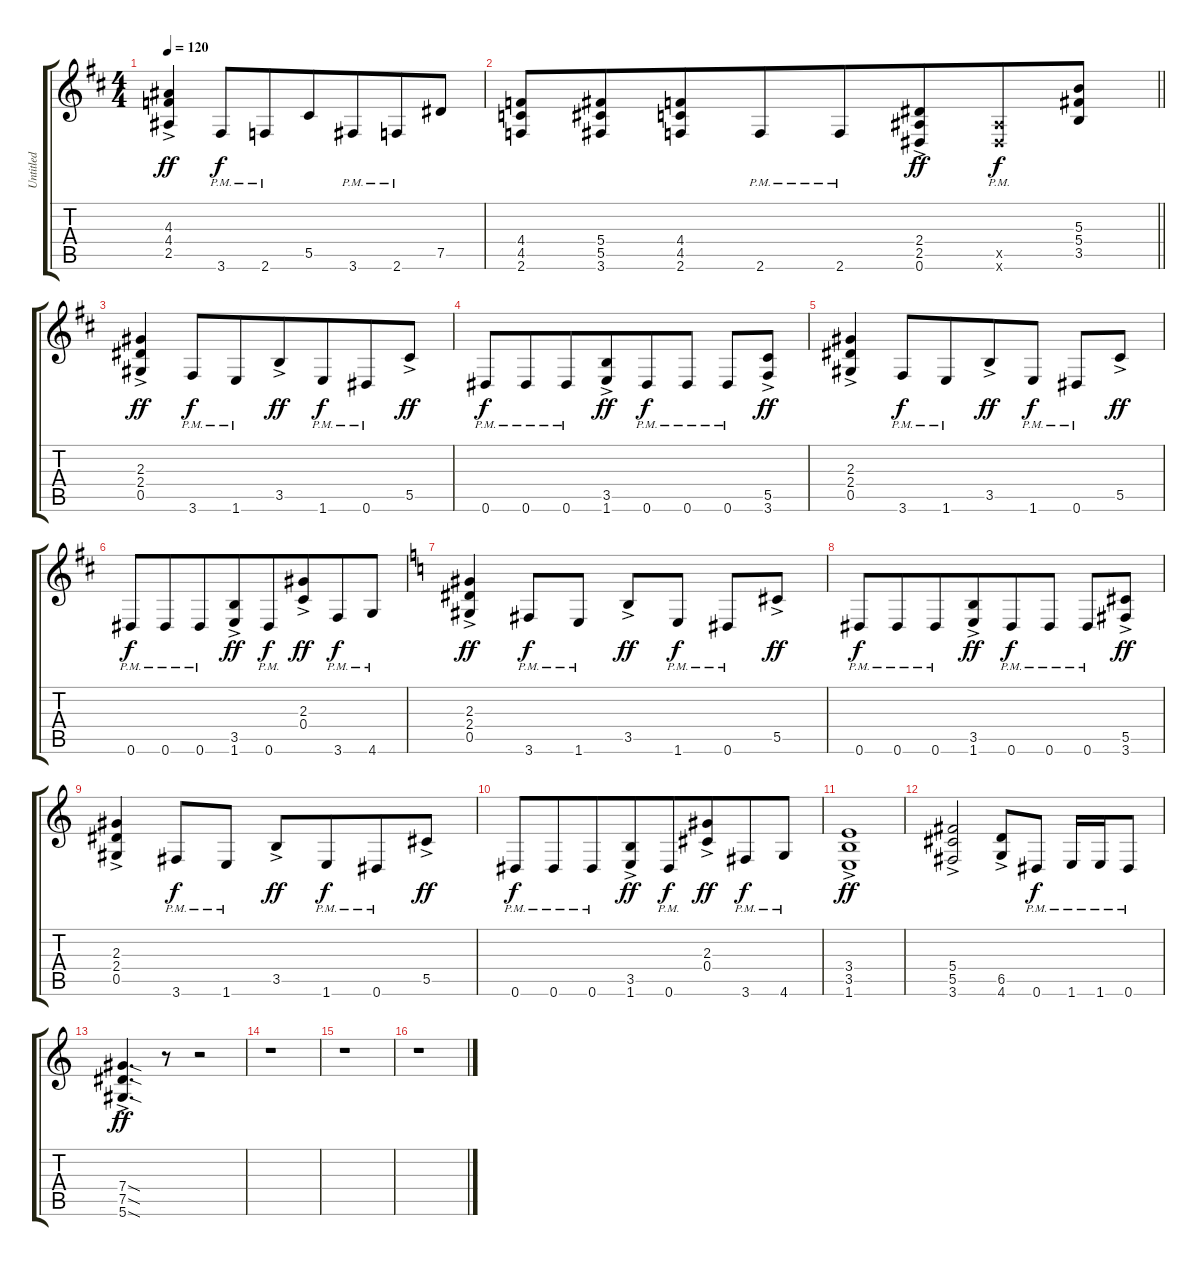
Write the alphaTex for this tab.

\track ("Untitled" "Untitled") {instrument overdrivenguitar}
\staff {score tabs}
\tuning (Eb4 Bb3 Gb3 Db3 Ab2 Eb2) {hide}
\ts (4 4)
\tempo 120
\clef g2
\ks d
(4.3{ac} 4.4{ac} 2.5{ac}).4{dy ff beam merge} 3.6{pm}.8{dy f} 2.6{pm}.8{beam merge} 5.5.8{beam merge} 3.6{pm}.8{beam merge} 2.6{pm}.8{beam merge} 7.5.8 |
\barLineRight lightlight
(4.4 4.5 2.6).8{beam merge} (5.4 5.5 3.6).8{beam merge} (4.4 4.5 2.6).8{beam merge} 2.6{pm}.8{beam merge} 2.6{pm}.8{beam merge} (2.4{ac} 2.5{ac} 0.6{ac}).8{dy ff beam merge} (2.5{pm x} 0.6{pm x}).8{dy f beam merge} (5.3 5.4 3.5).8 |
(2.3{ac} 2.4{ac} 0.5{ac}).4{dy ff beam merge} 3.6{pm}.8{dy f beam merge} 1.6{pm}.8{beam merge} 3.5{ac}.8{dy ff beam merge} 1.6{pm}.8{dy f beam merge} 0.6{pm}.8 5.5{ac}.8{dy ff} |
0.6{pm}.8{dy f} 0.6{pm}.8{beam merge} 0.6{pm}.8{beam merge} (3.5{ac} 1.6{ac}).8{dy ff beam merge} 0.6{pm}.8{dy f beam merge} 0.6{pm}.8 0.6{pm}.8{beam merge} (5.5{ac} 3.6{ac}).8{dy ff} |
(2.3{ac} 2.4{ac} 0.5{ac}).4{beam merge} 3.6{pm}.8{dy f beam merge} 1.6{pm}.8{beam merge} 3.5{ac}.8{dy ff beam merge} 1.6{pm}.8{dy f} 0.6{pm}.8{beam merge} 5.5{ac}.8{dy ff} |
0.6{pm}.8{dy f} 0.6{pm}.8{beam merge} 0.6{pm}.8{beam merge} (3.5{ac} 1.6{ac}).8{dy ff beam merge} 0.6{pm}.8{dy f} (2.3{ac} 0.4{ac}).8{dy ff beam merge} 3.6{pm}.8{dy f beam merge} 4.6{pm}.8 |
\ks c
(2.3{ac} 2.4{ac} 0.5{ac}).4{dy ff} 3.6{pm}.8{dy f beam merge} 1.6{pm}.8 3.5{ac}.8{dy ff beam merge} 1.6{pm}.8{dy f} 0.6{pm}.8{beam merge} 5.5{ac}.8{dy ff} |
0.6{pm}.8{dy f beam merge} 0.6{pm}.8{beam merge} 0.6{pm}.8{beam merge} (3.5{ac} 1.6{ac}).8{dy ff beam merge} 0.6{pm}.8{dy f beam merge} 0.6{pm}.8 0.6{pm}.8{beam merge} (5.5{ac} 3.6{ac}).8{dy ff} |
(2.3{ac} 2.4{ac} 0.5{ac}).4{beam merge} 3.6{pm}.8{dy f beam merge} 1.6{pm}.8 3.5{ac}.8{dy ff beam merge} 1.6{pm}.8{dy f beam merge} 0.6{pm}.8{beam merge} 5.5{ac}.8{dy ff} |
0.6{pm}.8{dy f beam merge} 0.6{pm}.8{beam merge} 0.6{pm}.8 (3.5{ac} 1.6{ac}).8{dy ff beam merge} 0.6{pm}.8{dy f beam merge} (2.3{ac} 0.4{ac}).8{dy ff beam merge} 3.6{pm}.8{dy f beam merge} 4.6{pm}.8 |
(3.4{ac} 3.5{ac} 1.6{ac}).1{dy ff} |
(5.4{ac} 5.5{ac} 3.6{ac}).2 (6.5{ac} 4.6{ac}).8 0.6{pm}.8{dy f} 1.6{pm}.16 1.6{pm}.16 0.6{pm}.8 |
(7.4{sod ac} 7.5{sod ac} 5.6{sod ac}).4{d dy ff} r.8 r.2 |
r.1 |
r.1 |
r.1
